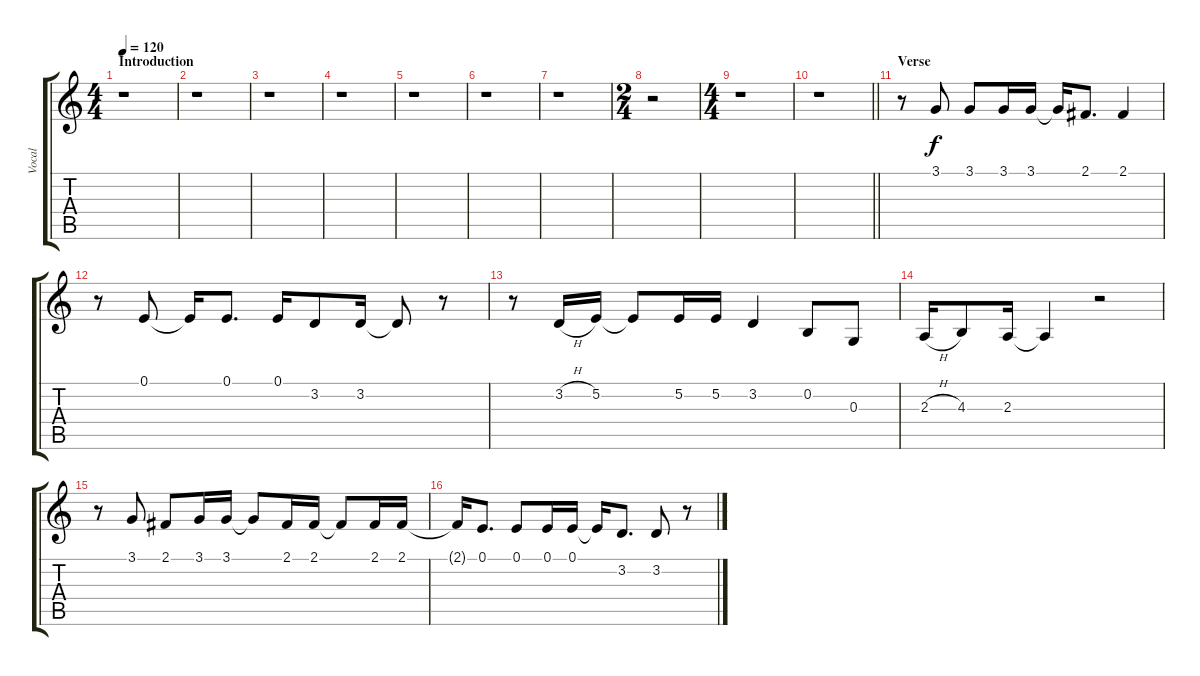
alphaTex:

\track ("Vocal" "Vocal") {instrument flute}
\staff {score tabs}
\tuning (E4 B3 G3 D3 A2 E2) {hide}
\ts (4 4)
\section ("" "Introduction")
\tempo 120
\clef g2
\ks c
r.1{dy f instrument flute} |
r.1 |
r.1 |
r.1 |
r.1 |
r.1 |
r.1 |
\ts (2 4)
r.2 |
\ts (4 4)
r.1 |
\barLineRight lightlight
r.1 |
\section ("" "Verse")
r.8 3.1.8 3.1.8 3.1.16 3.1.16 3.1{t}.16 2.1.8{d} 2.1.4 |
r.8 0.1.8 0.1{t}.16 0.1.8{d} 0.1.16 3.2.8 3.2.16 3.2{t}.8 r.8 |
r.8 3.2{h}.16 5.2.16 5.2{t}.8 5.2.16 5.2.16 3.2.4 0.2.8 0.3.8 |
2.3{h}.16 4.3.8 2.3.16 2.3{t}.4 r.2 |
r.8 3.1.8 2.1.8 3.1.16 3.1.16 3.1{t}.8 2.1.16 2.1.16 2.1{t}.8 2.1.16 2.1.16 |
2.1{t}.16 0.1.8{d} 0.1.8 0.1.16 0.1.16 0.1{t}.16 3.2.8{d} 3.2.8 r.8
